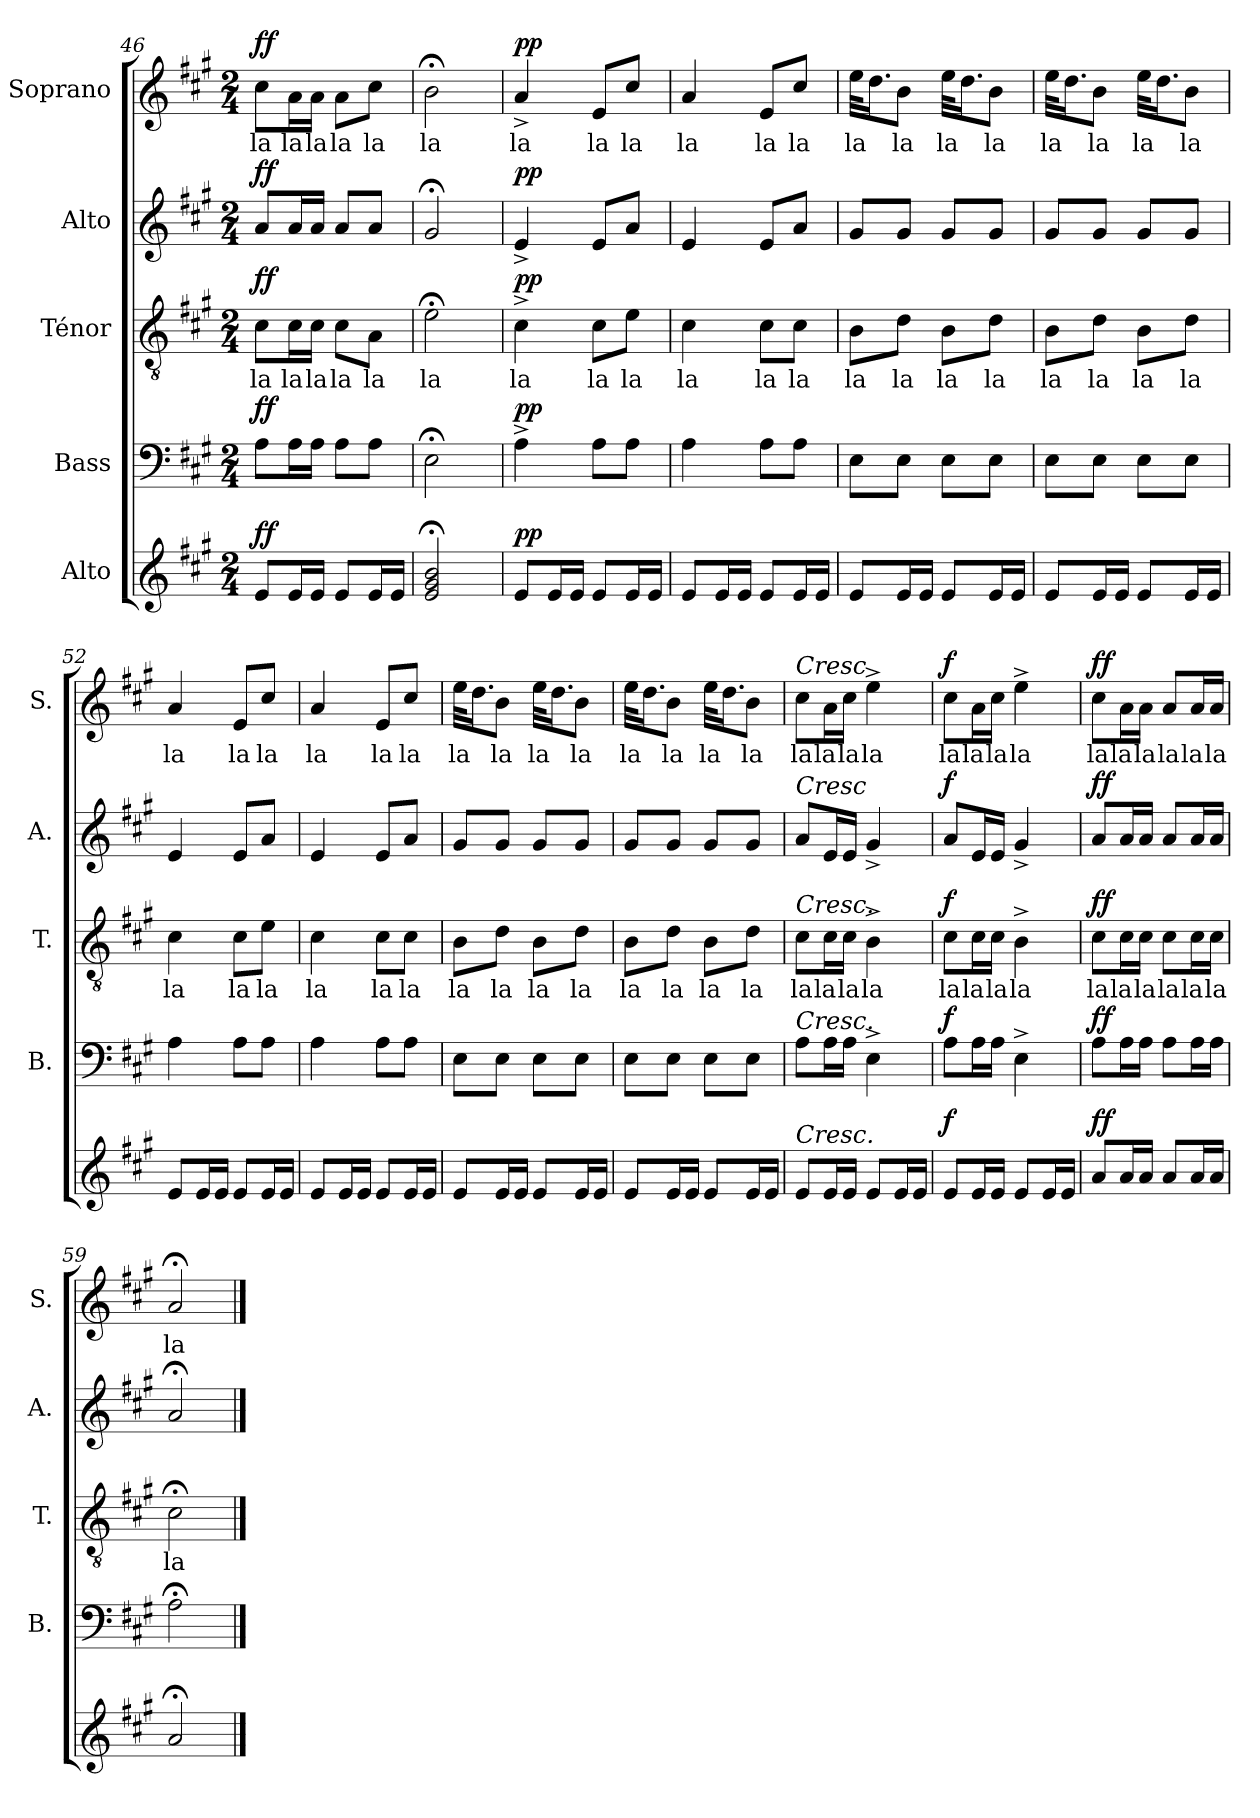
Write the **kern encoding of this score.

**kern	**dynam	**kern	**dynam	**kern	**text	**dynam	**kern	**dynam	**kern	**text	**dynam
*part5	*part5	*part4	*part4	*part3	*part3	*part3	*part2	*part2	*part1	*part1	*part1
*staff5	*staff5	*staff4	*staff4	*staff3	*staff3	*staff3	*staff2	*staff2	*staff1	*staff1	*staff1
*I"Alto	*	*I"Bass	*	*I"Ténor	*	*	*I"Alto	*	*I"Soprano	*	*
*	*	*I'B.	*	*I'T.	*	*	*I'A.	*	*I'S.	*	*
*clefG2	*	*clefF4	*	*clefGv2	*	*	*clefG2	*	*clefG2	*	*
*k[f#c#g#]	*	*k[f#c#g#]	*	*k[f#c#g#]	*	*	*k[f#c#g#]	*	*k[f#c#g#]	*	*
*M2/4	*	*M2/4	*	*M2/4	*	*	*M2/4	*	*M2/4	*	*
=46	=46	=46	=46	=46	=46	=46	=46	=46	=46	=46	=46
!	!LO:DY:a	!	!LO:DY:a	!	!	!LO:DY:a	!	!LO:DY:a	!	!	!LO:DY:a
8e/L	ff	8A\L	ff	8c#\L	la	ff	8a/L	ff	8cc#\L	la	ff
16e/L	.	16A\L	.	16c#\L	la	.	16a/L	.	16a\L	la	.
16e/JJ	.	16A\JJ	.	16c#\JJ	la	.	16a/JJ	.	16a\JJ	la	.
8e/L	.	8A\L	.	8c#\L	la	.	8a/L	.	8a\L	la	.
16e/L	.	8A\J	.	8A\J	la	.	8a/J	.	8cc#\J	la	.
16e/JJ	.	.	.	.	.	.	.	.	.	.	.
=47	=47	=47	=47	=47	=47	=47	=47	=47	=47	=47	=47
2e/;< 2g#/;< 2b/;<	.	2E;<\	.	2e;<\	la	.	2g#;</	.	2b;<\	la	.
=48	=48	=48	=48	=48	=48	=48	=48	=48	=48	=48	=48
!	!LO:DY:a	!	!LO:DY:a	!	!	!LO:DY:a	!	!LO:DY:a	!	!	!LO:DY:a
8e/L	pp	4A^\	pp	4c#^\	la	pp	4e^/	pp	4a^/	la	pp
16e/L	.	.	.	.	.	.	.	.	.	.	.
16e/JJ	.	.	.	.	.	.	.	.	.	.	.
8e/L	.	8A\L	.	8c#\L	la	.	8e/L	.	8e/L	la	.
16e/L	.	8A\J	.	8e\J	la	.	8a/J	.	8cc#/J	la	.
16e/JJ	.	.	.	.	.	.	.	.	.	.	.
=49	=49	=49	=49	=49	=49	=49	=49	=49	=49	=49	=49
8e/L	.	4A\	.	4c#\	la	.	4e/	.	4a/	la	.
16e/L	.	.	.	.	.	.	.	.	.	.	.
16e/JJ	.	.	.	.	.	.	.	.	.	.	.
8e/L	.	8A\L	.	8c#\L	la	.	8e/L	.	8e/L	la	.
16e/L	.	8A\J	.	8c#\J	la	.	8a/J	.	8cc#/J	la	.
16e/JJ	.	.	.	.	.	.	.	.	.	.	.
!!LO:LB:g=z
=50	=50	=50	=50	=50	=50	=50	=50	=50	=50	=50	=50
8e/L	.	8E\L	.	8B\L	la	.	8g#/L	.	32ee\KLL	la	.
.	.	.	.	.	.	.	.	.	16.dd\J	.	.
16e/L	.	8E\J	.	8d\J	la	.	8g#/J	.	8b\J	la	.
16e/JJ	.	.	.	.	.	.	.	.	.	.	.
8e/L	.	8E\L	.	8B\L	la	.	8g#/L	.	32ee\KLL	la	.
.	.	.	.	.	.	.	.	.	16.dd\J	.	.
16e/L	.	8E\J	.	8d\J	la	.	8g#/J	.	8b\J	la	.
16e/JJ	.	.	.	.	.	.	.	.	.	.	.
=51	=51	=51	=51	=51	=51	=51	=51	=51	=51	=51	=51
8e/L	.	8E\L	.	8B\L	la	.	8g#/L	.	32ee\KLL	la	.
.	.	.	.	.	.	.	.	.	16.dd\J	.	.
16e/L	.	8E\J	.	8d\J	la	.	8g#/J	.	8b\J	la	.
16e/JJ	.	.	.	.	.	.	.	.	.	.	.
8e/L	.	8E\L	.	8B\L	la	.	8g#/L	.	32ee\KLL	la	.
.	.	.	.	.	.	.	.	.	16.dd\J	.	.
16e/L	.	8E\J	.	8d\J	la	.	8g#/J	.	8b\J	la	.
16e/JJ	.	.	.	.	.	.	.	.	.	.	.
=52	=52	=52	=52	=52	=52	=52	=52	=52	=52	=52	=52
8e/L	.	4A\	.	4c#\	la	.	4e/	.	4a/	la	.
16e/L	.	.	.	.	.	.	.	.	.	.	.
16e/JJ	.	.	.	.	.	.	.	.	.	.	.
8e/L	.	8A\L	.	8c#\L	la	.	8e/L	.	8e/L	la	.
16e/L	.	8A\J	.	8e\J	la	.	8a/J	.	8cc#/J	la	.
16e/JJ	.	.	.	.	.	.	.	.	.	.	.
=53	=53	=53	=53	=53	=53	=53	=53	=53	=53	=53	=53
8e/L	.	4A\	.	4c#\	la	.	4e/	.	4a/	la	.
16e/L	.	.	.	.	.	.	.	.	.	.	.
16e/JJ	.	.	.	.	.	.	.	.	.	.	.
8e/L	.	8A\L	.	8c#\L	la	.	8e/L	.	8e/L	la	.
16e/L	.	8A\J	.	8c#\J	la	.	8a/J	.	8cc#/J	la	.
16e/JJ	.	.	.	.	.	.	.	.	.	.	.
=54	=54	=54	=54	=54	=54	=54	=54	=54	=54	=54	=54
8e/L	.	8E\L	.	8B\L	la	.	8g#/L	.	32ee\KLL	la	.
.	.	.	.	.	.	.	.	.	16.dd\J	.	.
16e/L	.	8E\J	.	8d\J	la	.	8g#/J	.	8b\J	la	.
16e/JJ	.	.	.	.	.	.	.	.	.	.	.
8e/L	.	8E\L	.	8B\L	la	.	8g#/L	.	32ee\KLL	la	.
.	.	.	.	.	.	.	.	.	16.dd\J	.	.
16e/L	.	8E\J	.	8d\J	la	.	8g#/J	.	8b\J	la	.
16e/JJ	.	.	.	.	.	.	.	.	.	.	.
!!LO:LB:g=z
=55	=55	=55	=55	=55	=55	=55	=55	=55	=55	=55	=55
8e/L	.	8E\L	.	8B\L	la	.	8g#/L	.	32ee\KLL	la	.
.	.	.	.	.	.	.	.	.	16.dd\J	.	.
16e/L	.	8E\J	.	8d\J	la	.	8g#/J	.	8b\J	la	.
16e/JJ	.	.	.	.	.	.	.	.	.	.	.
8e/L	.	8E\L	.	8B\L	la	.	8g#/L	.	32ee\KLL	la	.
.	.	.	.	.	.	.	.	.	16.dd\J	.	.
16e/L	.	8E\J	.	8d\J	la	.	8g#/J	.	8b\J	la	.
16e/JJ	.	.	.	.	.	.	.	.	.	.	.
=56	=56	=56	=56	=56	=56	=56	=56	=56	=56	=56	=56
!	!	!	!	!	!	!	!	!	!LO:TX:a:i:t=Cresc	!	!
!	!	!	!	!	!	!	!LO:TX:a:i:t=Cresc	!	!	!	!
!	!	!	!	!LO:TX:a:i:t=Cresc.	!	!	!	!	!	!	!
!	!	!LO:TX:a:i:t=Cresc.	!	!	!	!	!	!	!	!	!
!LO:TX:a:i:t=Cresc.	!	!	!	!	!	!	!	!	!	!	!
8e/L	.	8A\L	.	8c#\L	la	.	8a/L	.	8cc#\L	la	.
16e/L	.	16A\L	.	16c#\L	la	.	16e/L	.	16a\L	la	.
16e/JJ	.	16A\JJ	.	16c#\JJ	la	.	16e/JJ	.	16cc#\JJ	la	.
8e/L	.	4E^\	.	4B^\	la	.	4g#^/	.	4ee^\	la	.
16e/L	.	.	.	.	.	.	.	.	.	.	.
16e/JJ	.	.	.	.	.	.	.	.	.	.	.
=57	=57	=57	=57	=57	=57	=57	=57	=57	=57	=57	=57
!	!LO:DY:a	!	!LO:DY:a	!	!	!LO:DY:a	!	!LO:DY:a	!	!	!LO:DY:a
8e/L	f	8A\L	f	8c#\L	la	f	8a/L	f	8cc#\L	la	f
16e/L	.	16A\L	.	16c#\L	la	.	16e/L	.	16a\L	la	.
16e/JJ	.	16A\JJ	.	16c#\JJ	la	.	16e/JJ	.	16cc#\JJ	la	.
8e/L	.	4E^\	.	4B^\	la	.	4g#^/	.	4ee^\	la	.
16e/L	.	.	.	.	.	.	.	.	.	.	.
16e/JJ	.	.	.	.	.	.	.	.	.	.	.
=58	=58	=58	=58	=58	=58	=58	=58	=58	=58	=58	=58
!	!LO:DY:a	!	!LO:DY:a	!	!	!LO:DY:a	!	!LO:DY:a	!	!	!LO:DY:a
8a/L	ff	8A\L	ff	8c#\L	la	ff	8a/L	ff	8cc#\L	la	ff
16a/L	.	16A\L	.	16c#\L	la	.	16a/L	.	16a\L	la	.
16a/JJ	.	16A\JJ	.	16c#\JJ	la	.	16a/JJ	.	16a\JJ	la	.
8a/L	.	8A\L	.	8c#\L	la	.	8a/L	.	8a/L	la	.
16a/L	.	16A\L	.	16c#\L	la	.	16a/L	.	16a/L	la	.
16a/JJ	.	16A\JJ	.	16c#\JJ	la	.	16a/JJ	.	16a/JJ	la	.
=59	=59	=59	=59	=59	=59	=59	=59	=59	=59	=59	=59
2a;</	.	2A;<\	.	2c#;<\	la	.	2a;</	.	2a;</	la	.
==	==	==	==	==	==	==	==	==	==	==	==
*-	*-	*-	*-	*-	*-	*-	*-	*-	*-	*-	*-
